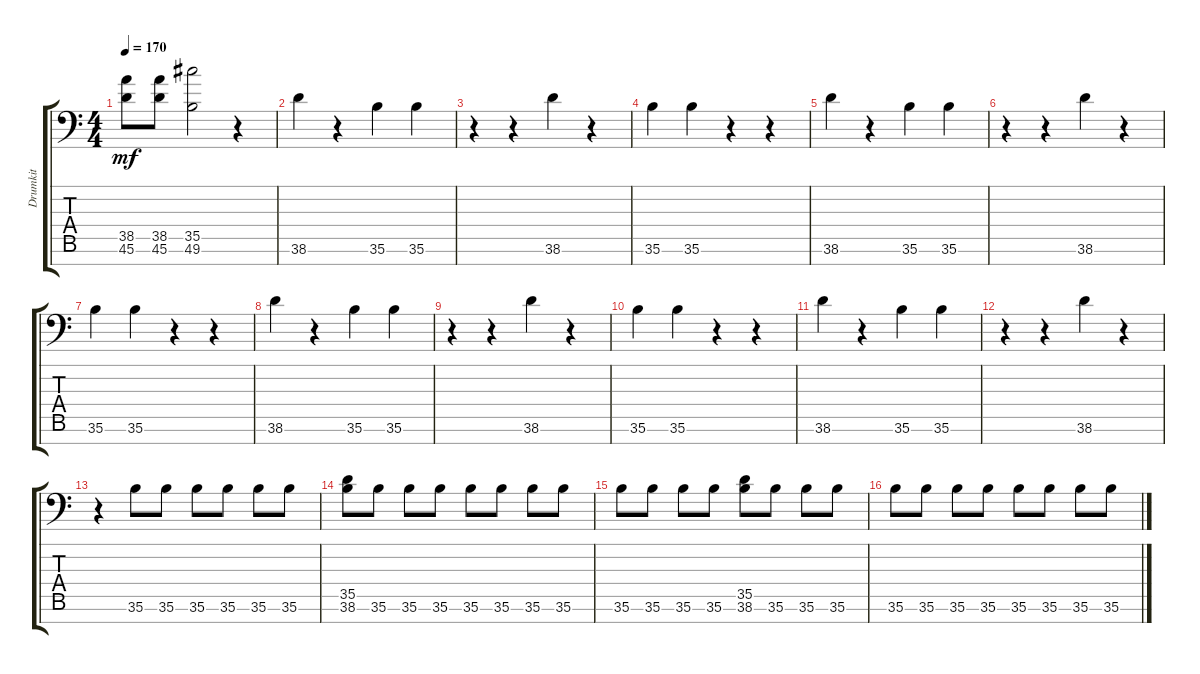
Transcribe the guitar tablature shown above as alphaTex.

\track ("Drumkit" "Drumkit") {instrument acousticgrandpiano}
\staff {score tabs}
\tuning (C-1 C-1 C-1 C-1 C-1 C-1 C-1) {hide}
\ts (4 4)
\tempo 170
\clef f4
\ks c
(38.5 45.6).8{dy mf} (38.5 45.6).8 (35.5 49.6).2 r.4 |
38.6.4 r.4 35.6.4 35.6.4 |
r.4 r.4 38.6.4 r.4 |
35.6.4 35.6.4 r.4 r.4 |
38.6.4 r.4 35.6.4 35.6.4 |
r.4 r.4 38.6.4 r.4 |
35.6.4 35.6.4 r.4 r.4 |
38.6.4 r.4 35.6.4 35.6.4 |
r.4 r.4 38.6.4 r.4 |
35.6.4 35.6.4 r.4 r.4 |
38.6.4 r.4 35.6.4 35.6.4 |
r.4 r.4 38.6.4 r.4 |
r.4 35.6.8 35.6.8 35.6.8 35.6.8 35.6.8 35.6.8 |
(35.5 38.6).8 35.6.8 35.6.8 35.6.8 35.6.8 35.6.8 35.6.8 35.6.8 |
35.6.8 35.6.8 35.6.8 35.6.8 (35.5 38.6).8 35.6.8 35.6.8 35.6.8 |
35.6.8 35.6.8 35.6.8 35.6.8 35.6.8 35.6.8 35.6.8 35.6.8
